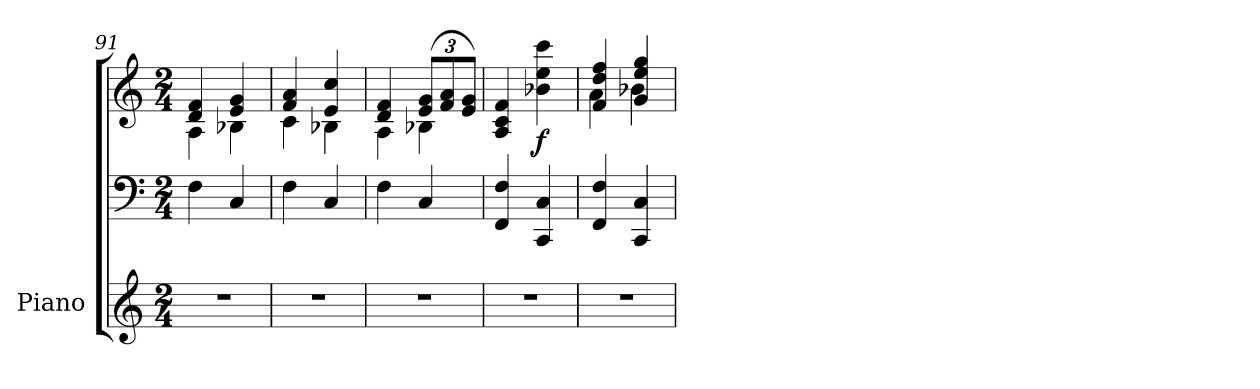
**kern	**kern	**kern	**dynam
*part1	*part1	*part1	*part1
*staff3	*staff2	*staff1	*staff1/2/3
*I"Piano	*	*	*
*I'Pno.	*	*	*
*clefG2	*clefF4	*clefG2	*
*k[]	*k[]	*k[]	*
*M2/4	*M2/4	*M2/4	*
=91	=91	=91	=91
*	*	*^	*
2r	4F\	4d/ 4f/	4A\	.
.	4C/	4e/ 4g/	4B-X\	.
=92	=92	=92	=92	=92
2r	4F\	4f/ 4a/	4c\	.
.	4C/	4e/ 4cc/	4B-X\	.
=93	=93	=93	=93	=93
2r	4F\	4d/ 4f/	4A\	.
*	*	*Xbrackettup	*	*
.	4C/	(>12e/ 12g/L	4B-X\	.
.	.	12f/ 12a/	.	.
.	.	12e/ 12g/J)	.	.
*	*	*v	*v	*
=94	=94	=94	=94
2r	4FF/ 4F/	4A/ 4c/ 4f/	.
!	!	!	!LO:DY:b
.	4CC/ 4C/	4b-X\ 4ee\ 4ccc\	f
=95	=95	=95	=95
*	*	*^	*
2r	4FF/ 4F/	4f/ 4dd/ 4ff/	4a\	.
.	4CC/ 4C/	4g/ 4ee/ 4gg/	4b-X\	.
*	*	*v	*v	*
=	=	=	=
*-	*-	*-	*-
